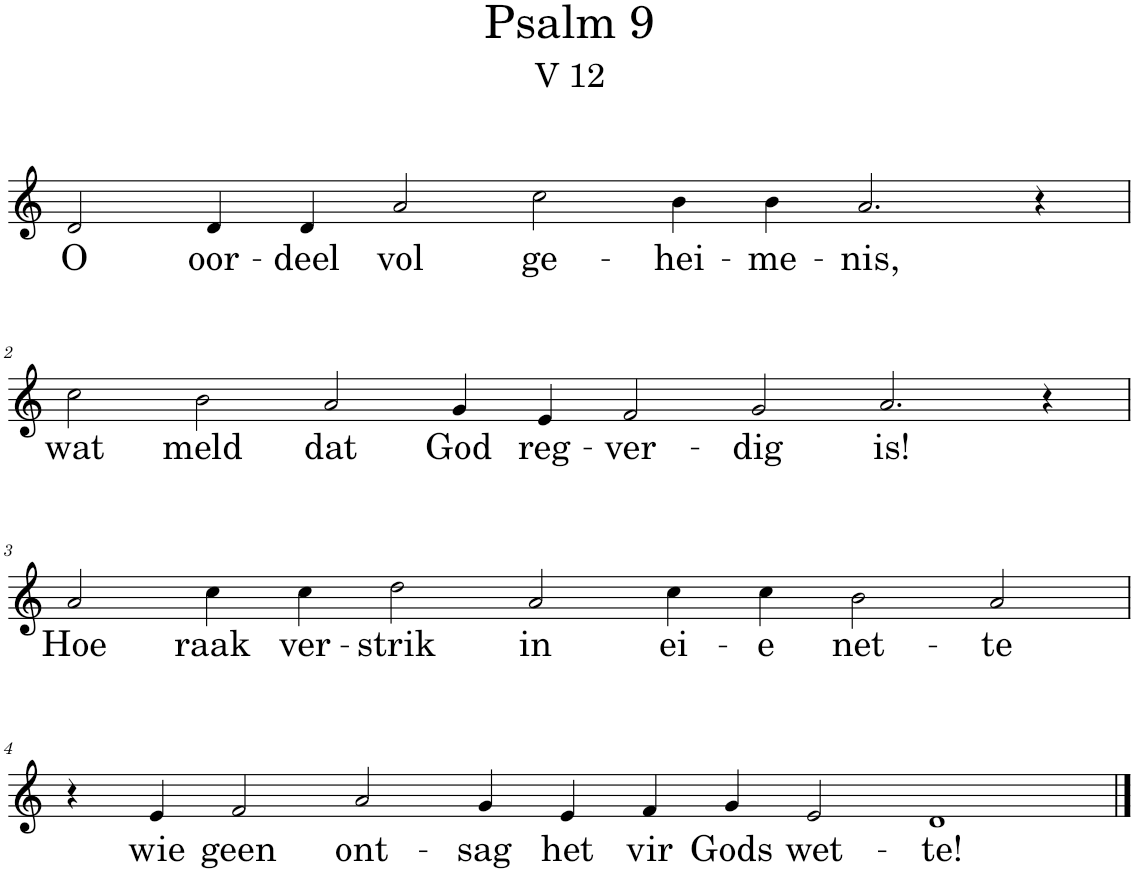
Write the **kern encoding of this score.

**kern	**text
*part1	*part1
*staff1	*staff1
*I"Pipe Organ	*
*I'Org.	*
*clefG2	*
*k[]	*
*M14/4	*
=1	=1
!	!LO:LY:b
2d/	O
!	!LO:LY:b
4d/	oor-
!	!LO:LY:b
4d/	-deel
!	!LO:LY:b
2a/	vol
!	!LO:LY:b
2cc\	ge-
!	!LO:LY:b
4b\	-hei-
!	!LO:LY:b
4b\	-me-
!	!LO:LY:b
2.a/	-nis,
4r	.
!!LO:LB:g=z
=2	=2
*M16/4	*
!	!LO:LY:b
2cc\	wat
!	!LO:LY:b
2b\	meld
!	!LO:LY:b
2a/	dat
!	!LO:LY:b
4g/	God
!	!LO:LY:b
4e/	reg-
!	!LO:LY:b
2f/	-ver-
!	!LO:LY:b
2g/	-dig
!	!LO:LY:b
2.a/	is!
4r	.
!!LO:LB:g=z
=3	=3
*M14/4	*
!	!LO:LY:b
2a/	Hoe
!	!LO:LY:b
4cc\	raak
!	!LO:LY:b
4cc\	ver-
!	!LO:LY:b
2dd\	-strik
!	!LO:LY:b
2a/	in
!	!LO:LY:b
4cc\	ei-
!	!LO:LY:b
4cc\	-e
!	!LO:LY:b
2b\	net-
!	!LO:LY:b
2a/	-te
!!LO:LB:g=z
=4	=4
*M16/4	*
4r	.
!	!LO:LY:b
4e/	wie
!	!LO:LY:b
2f/	geen
!	!LO:LY:b
2a/	ont-
!	!LO:LY:b
4g/	-sag
!	!LO:LY:b
4e/	het
!	!LO:LY:b
4f/	vir
!	!LO:LY:b
4g/	Gods
!	!LO:LY:b
2e/	wet-
!	!LO:LY:b
1d	-te!
==	==
*-	*-
